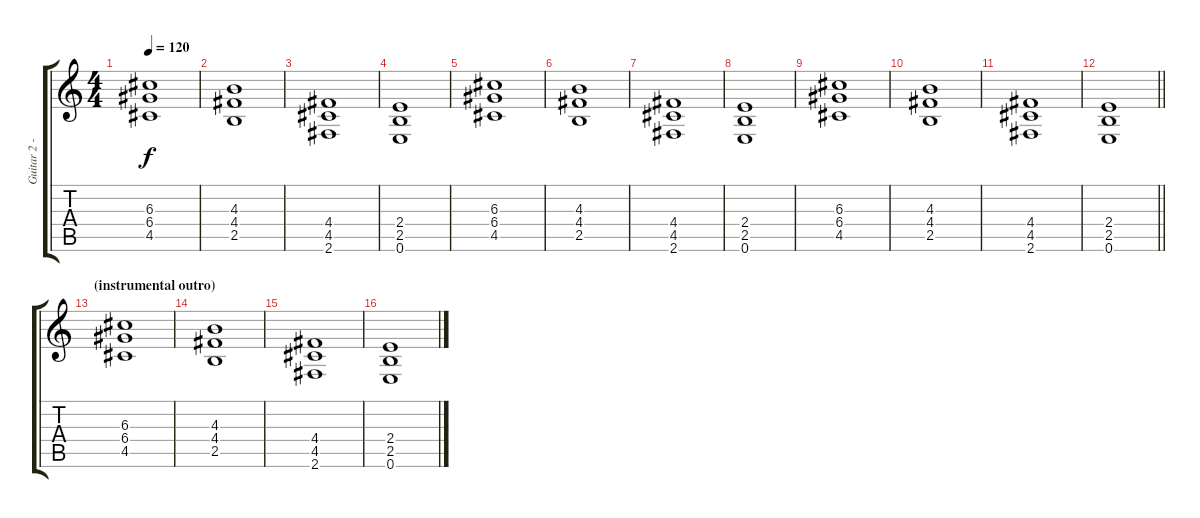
\track ("Guitar 2 - Distorted" "Guitar 2 -") {instrument distortionguitar}
\staff {score tabs}
\tuning (E4 B3 G3 D3 A2 E2) {hide}
\ts (4 4)
\tempo 120
\clef g2
\ks c
(6.3 6.4 4.5).1{dy f} |
(4.3 4.4 2.5).1 |
(4.4 4.5 2.6).1 |
(2.4 2.5 0.6).1 |
(6.3 6.4 4.5).1 |
(4.3 4.4 2.5).1 |
(4.4 4.5 2.6).1 |
(2.4 2.5 0.6).1 |
(6.3 6.4 4.5).1 |
(4.3 4.4 2.5).1 |
(4.4 4.5 2.6).1 |
\barLineRight lightlight
(2.4 2.5 0.6).1 |
\section ("" "(instrumental outro)")
(6.3 6.4 4.5).1 |
(4.3 4.4 2.5).1 |
(4.4 4.5 2.6).1 |
(2.4 2.5 0.6).1
